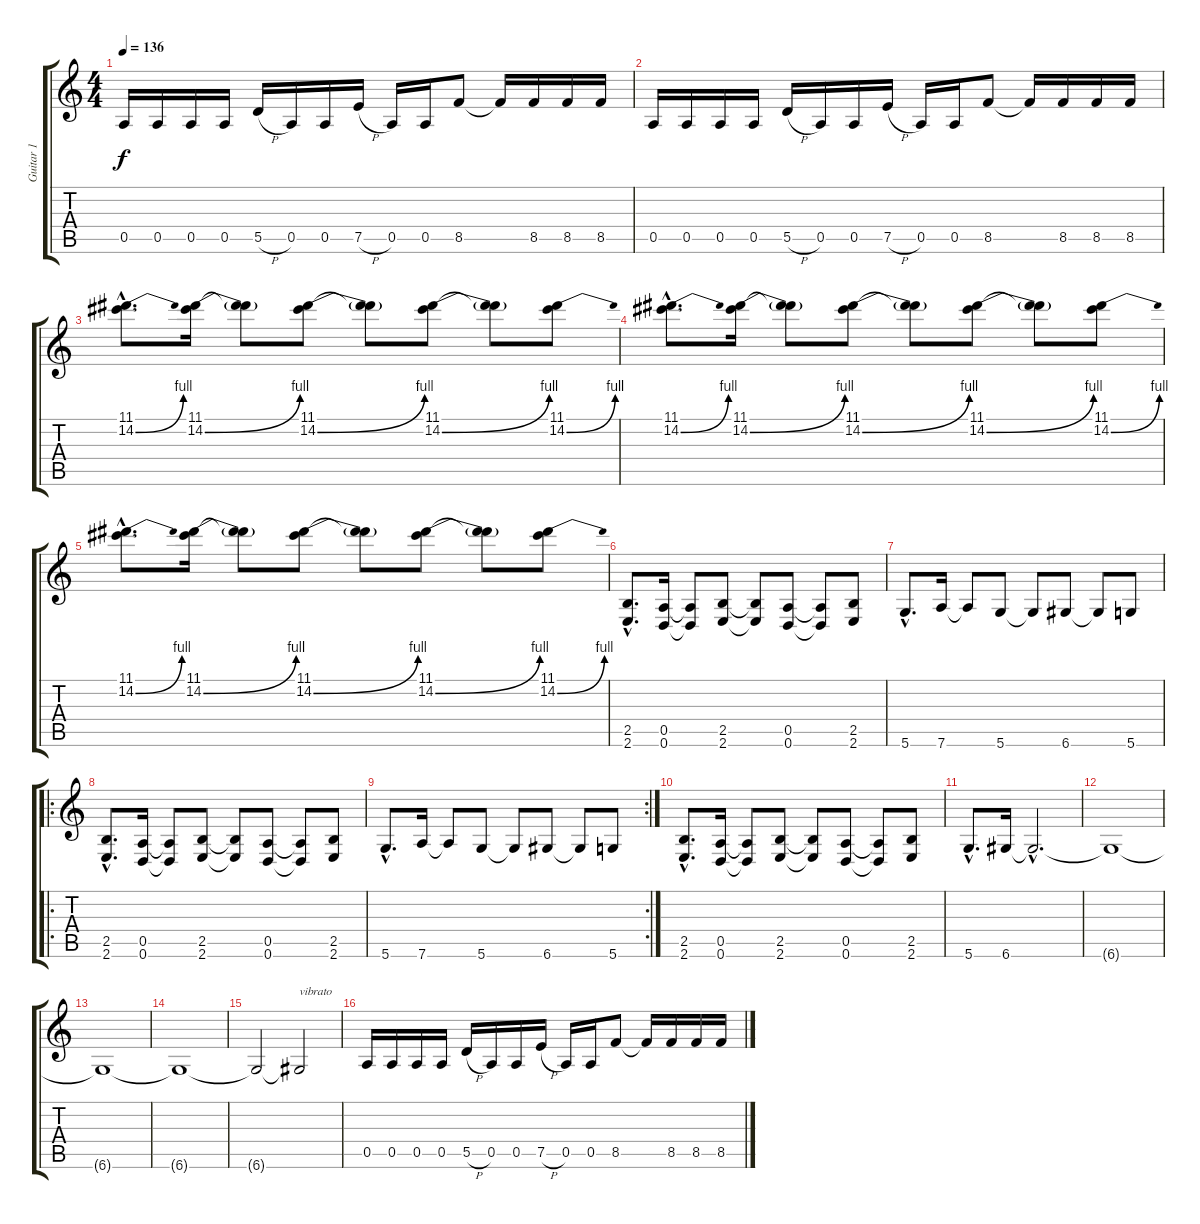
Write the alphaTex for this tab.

\track ("Guitar 1" "Guitar 1") {instrument overdrivenguitar}
\staff {score tabs}
\tuning (E4 B3 G3 D3 A2 D2) {hide}
\ts (4 4)
\tempo 136
\clef g2
\ks c
0.5.16{dy f} 0.5.16 0.5.16 0.5.16 5.5{h}.16 0.5.16 0.5.16 7.5{h}.16 0.5.16 0.5.16 8.5.8 8.5{t}.16 8.5.16 8.5.16 8.5.16 |
0.5.16 0.5.16 0.5.16 0.5.16 5.5{h}.16 0.5.16 0.5.16 7.5{h}.16 0.5.16 0.5.16 8.5.8 8.5{t}.16 8.5.16 8.5.16 8.5.16 |
(11.1{hac} 14.2{be (bend 0 0 60 4) hac}).8{d} (11.1 14.2{be (bend 0 0 60 4)}).16 (11.1{t} 14.2{t}).8 (11.1 14.2{be (bend 0 0 60 4)}).8 (11.1{t} 14.2{t}).8 (11.1 14.2{be (bend 0 0 60 4)}).8 (11.1{t} 14.2{t}).8 (11.1 14.2{be (bend 0 0 60 4)}).8 |
(11.1{hac} 14.2{be (bend 0 0 60 4) hac}).8{d} (11.1 14.2{be (bend 0 0 60 4)}).16 (11.1{t} 14.2{t}).8 (11.1 14.2{be (bend 0 0 60 4)}).8 (11.1{t} 14.2{t}).8 (11.1 14.2{be (bend 0 0 60 4)}).8 (11.1{t} 14.2{t}).8 (11.1 14.2{be (bend 0 0 60 4)}).8 |
(11.1{hac} 14.2{be (bend 0 0 60 4) hac}).8{d} (11.1 14.2{be (bend 0 0 60 4)}).16 (11.1{t} 14.2{t}).8 (11.1 14.2{be (bend 0 0 60 4)}).8 (11.1{t} 14.2{t}).8 (11.1 14.2{be (bend 0 0 60 4)}).8 (11.1{t} 14.2{t}).8 (11.1 14.2{be (bend 0 0 60 4)}).8 |
(2.5{hac} 2.6{hac}).8{d} (0.5 0.6).16 (0.5{t} 0.6{t}).8 (2.5 2.6).8 (2.5{t} 2.6{t}).8 (0.5 0.6).8 (0.5{t} 0.6{t}).8 (2.5 2.6).8 |
5.6{hac}.8{d} 7.6.16 7.6{t}.8 5.6.8 5.6{t}.8 6.6.8 6.6{t}.8 5.6.8 |
\ro
(2.5{hac} 2.6{hac}).8{d} (0.5 0.6).16 (0.5{t} 0.6{t}).8 (2.5 2.6).8 (2.5{t} 2.6{t}).8 (0.5 0.6).8 (0.5{t} 0.6{t}).8 (2.5 2.6).8 |
\rc 2
5.6{hac}.8{d} 7.6.16 7.6{t}.8 5.6.8 5.6{t}.8 6.6.8 6.6{t}.8 5.6.8 |
(2.5{hac} 2.6{hac}).8{d} (0.5 0.6).16 (0.5{t} 0.6{t}).8 (2.5 2.6).8 (2.5{t} 2.6{t}).8 (0.5 0.6).8 (0.5{t} 0.6{t}).8 (2.5 2.6).8 |
5.6{hac}.8{d} 6.6.16 6.6{hac t}.2{d} |
6.6{t}.1 |
6.6{t}.1 |
6.6{t}.1 |
6.6{t}.2 6.6{t}.2{txt "vibrato"} |
0.5.16 0.5.16 0.5.16 0.5.16 5.5{h}.16 0.5.16 0.5.16 7.5{h}.16 0.5.16 0.5.16 8.5.8 8.5{t}.16 8.5.16 8.5.16 8.5.16
